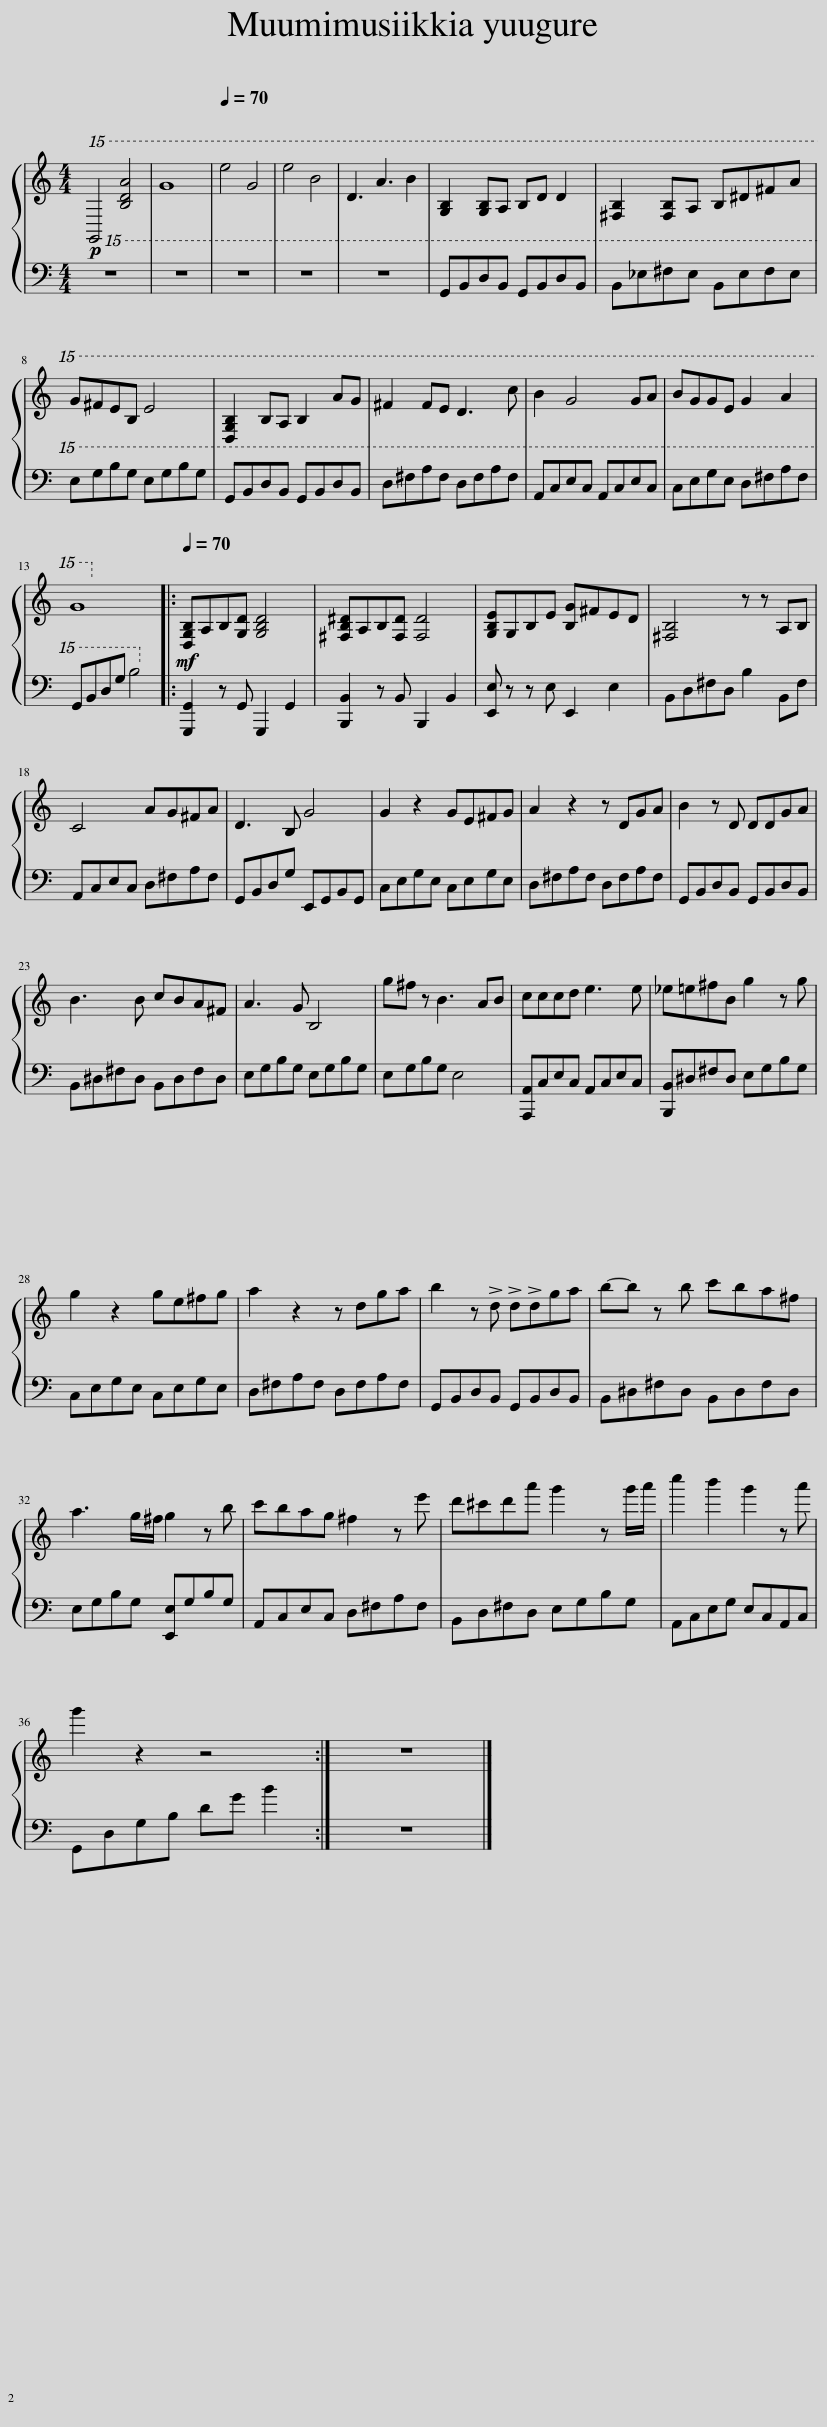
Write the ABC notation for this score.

X:1
%%score { 1 | 2 }
L:1/8
M:4/4
I:linebreak $
K:C
V:1 treble
V:2 bass
V:1
!p!!8va(! G4 [bd'a']4 | g'8 |[Q:1/4=70] e''4 g'4 | e''4 b'4 | d'3 a'3 b'2 | %5
 [gb]2 [gb]a bd' d'2 | [^fb]2 [fb]a b^d'^f'a' |$ g'^f'e'b e'4 | [dgb]2 ba b2 a'g' | ^f'2 f'e' d'3 c'' | %10
 b'2 g'4 g'a' | b'g'g'e' g'2 a'2 |$ g'8!8va)! |:[Q:1/4=70]!mf! [D,G,B,]A,B,[G,D] [G,B,D]4 | [^F,B,^D]A,B,[F,D] [F,D]4 | %15
 [G,B,E]G,B,E [B,G]^FED | [^F,B,]4 z z A,B, |$ C4 AG^FA | D3 B, G4 | G2 z2 GE^FG | %20
 A2 z2 z DGA | B2 z D DDGA |$ B3 B cBA^F | A3 G B,4 | g^f z B3 AB | %25
 cccd e3 e | _e=e^fB g2 z g |$ g2 z2 ge^fg | a2 z2 z dga | b2 z !>!d !>!d!>!dga | %30
 b-b z b c'ba^f |$ a3 g/^f/ g2 z b | c'bag ^f2 z e' | d'^c'd'a' g'2 z g'/a'/ | c''2 b'2 g'2 z a' |$ %35
 g'2 z2 z4 :| z8 |] %37
V:2
!8va(! z8 | z8 | z8 | z8 | z8 | %5
 GBdB GBdB | B_e^fe Befe |$ egbg egbg | GBdB GBdB | d^faf dfaf | %10
 Acec Acec | cege d^faf |$ GBdg b4!8va)! |: [G,,,G,,]2 z G,, G,,,2 G,,2 | [B,,,B,,]2 z B,, B,,,2 B,,2 | %15
 [E,,E,] z z E, E,,2 E,2 | B,,D,^F,D, B,2 B,,F, |$ A,,C,E,C, D,^F,A,F, | G,,B,,D,G, E,,G,,B,,G,, | C,E,G,E, C,E,G,E, | %20
 D,^F,A,F, D,F,A,F, | G,,B,,D,B,, G,,B,,D,B,, |$ B,,^D,^F,D, B,,D,F,D, | E,G,B,G, E,G,B,G, | E,G,B,G, E,4 | %25
 [A,,,A,,]C,E,C, A,,C,E,C, | [B,,,B,,]^D,^F,D, E,G,B,G, |$ C,E,G,E, C,E,G,E, | D,^F,A,F, D,F,A,F, | G,,B,,D,B,, G,,B,,D,B,, | %30
 B,,^D,^F,D, B,,D,F,D, |$ E,G,B,G, [E,,E,]G,B,G, | A,,C,E,C, D,^F,A,F, | B,,D,^F,D, E,G,B,G, | A,,C,E,G, E,C,A,,C, |$ %35
 G,,D,G,B, DG B2 :| z8 |] %37
